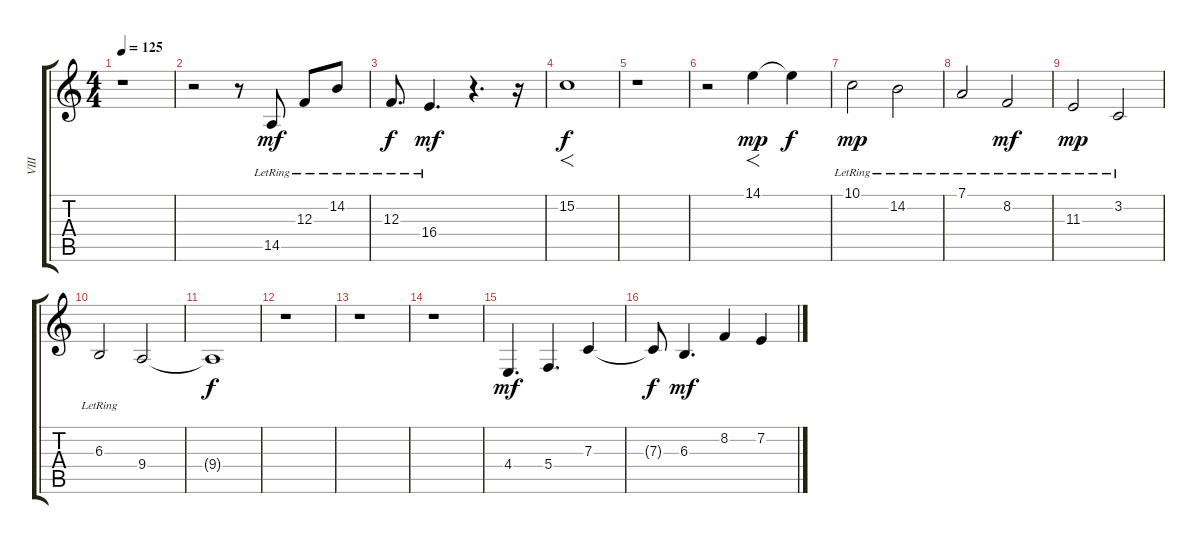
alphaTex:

\track ("VIII" "VIII") {instrument celesta}
\staff {score tabs}
\tuning (D4 A3 F3 C3 G2 D2) {hide}
\ts (4 4)
\tempo 125
\clef g2
\ks c
r.1{dy p} |
r.2 r.8 14.5{lr}.8{dy mf} 12.3{lr}.8 14.2{lr}.8 |
12.3{lr}.8{d dy f} 16.4{lr}.4{d dy mf} r.4{d} r.16 |
15.2.1{f dy f} |
r.1 |
r.2 14.1.4{f dy mp} 14.1{t}.4{dy f} |
10.1{lr}.2{dy mp} 14.2{lr}.2 |
7.1{lr}.2 8.2{lr}.2{dy mf} |
11.3{lr}.2{dy mp} 3.2{lr}.2 |
6.3{lr}.2 9.4.2 |
9.4{t}.1{dy f} |
r.1 |
r.1 |
r.1 |
4.4.4{d dy mf} 5.4.4{d} 7.3.4 |
7.3{t}.8{dy f} 6.3.4{d dy mf} 8.2.4 7.2.4
